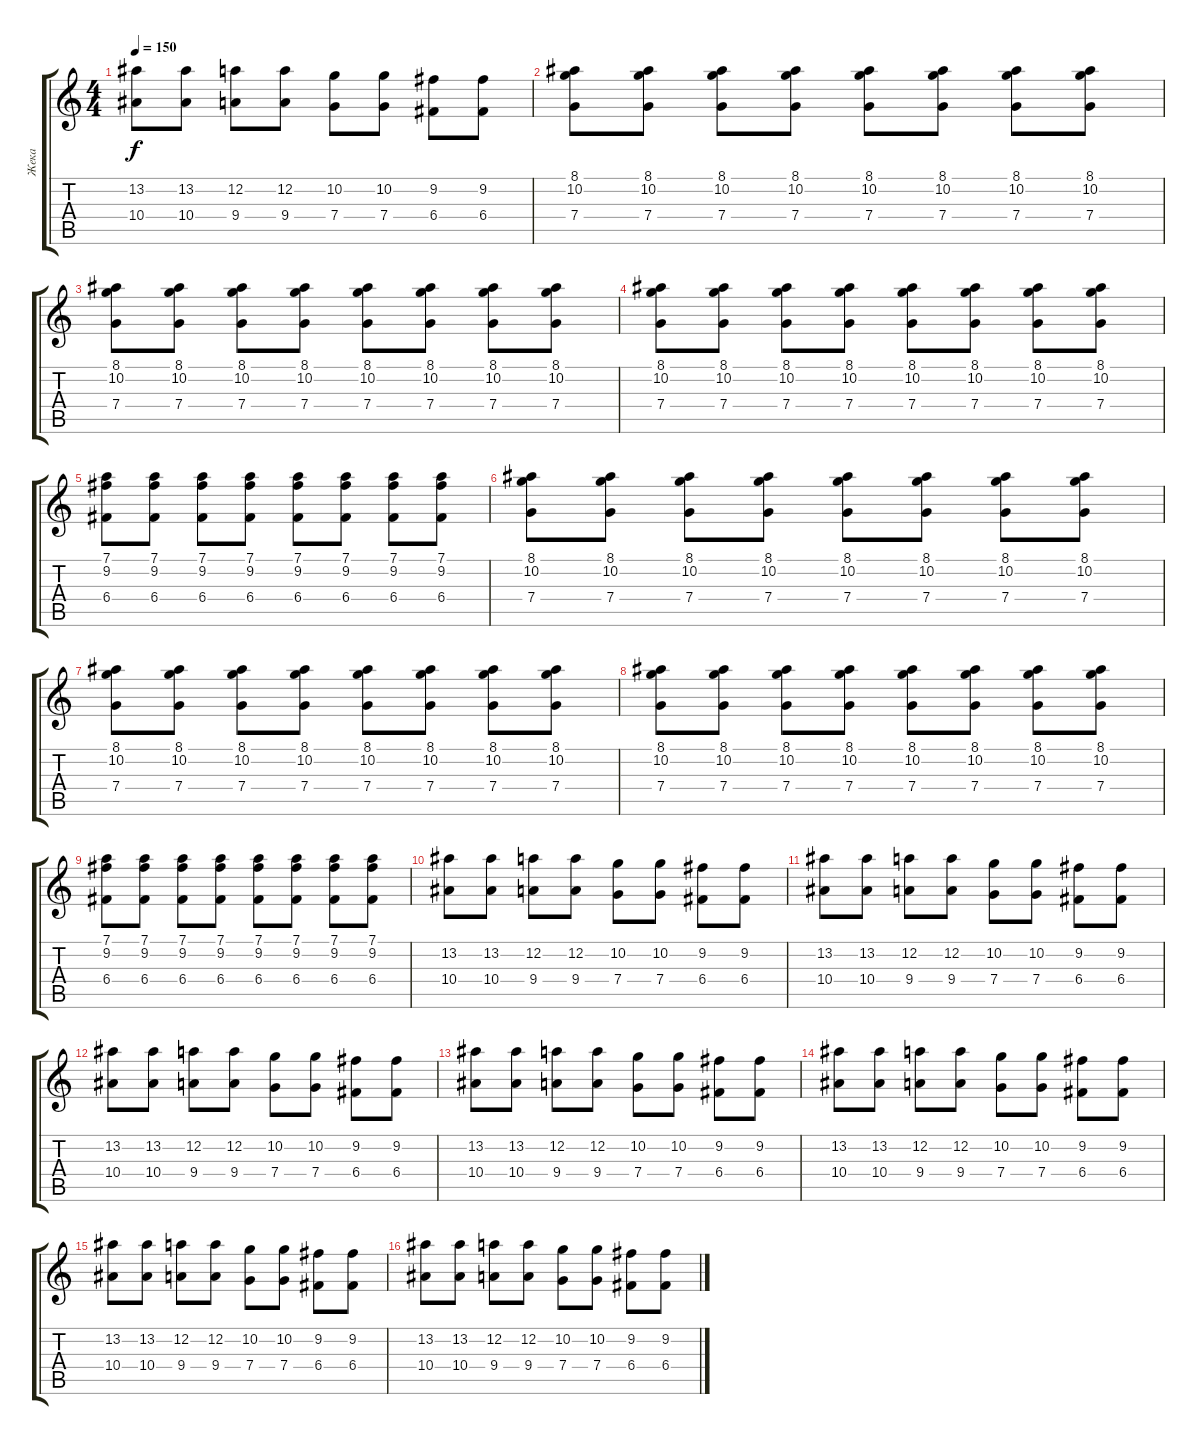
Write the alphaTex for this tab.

\track ("Жека" "Жека") {instrument overdrivenguitar}
\staff {score tabs}
\tuning (D4 A3 F3 C3 G2 C2) {hide}
\ts (4 4)
\tempo 150
\clef g2
\ks c
(13.2 10.4).8{dy f} (13.2 10.4).8 (12.2 9.4).8 (12.2 9.4).8 (10.2 7.4).8 (10.2 7.4).8 (9.2 6.4).8 (9.2 6.4).8 |
(8.1 10.2 7.4).8 (8.1 10.2 7.4).8 (8.1 10.2 7.4).8 (8.1 10.2 7.4).8 (8.1 10.2 7.4).8 (8.1 10.2 7.4).8 (8.1 10.2 7.4).8 (8.1 10.2 7.4).8 |
(8.1 10.2 7.4).8 (8.1 10.2 7.4).8 (8.1 10.2 7.4).8 (8.1 10.2 7.4).8 (8.1 10.2 7.4).8 (8.1 10.2 7.4).8 (8.1 10.2 7.4).8 (8.1 10.2 7.4).8 |
(8.1 10.2 7.4).8 (8.1 10.2 7.4).8 (8.1 10.2 7.4).8 (8.1 10.2 7.4).8 (8.1 10.2 7.4).8 (8.1 10.2 7.4).8 (8.1 10.2 7.4).8 (8.1 10.2 7.4).8 |
(7.1 9.2 6.4).8 (7.1 9.2 6.4).8 (7.1 9.2 6.4).8 (7.1 9.2 6.4).8 (7.1 9.2 6.4).8 (7.1 9.2 6.4).8 (7.1 9.2 6.4).8 (7.1 9.2 6.4).8 |
(8.1 10.2 7.4).8 (8.1 10.2 7.4).8 (8.1 10.2 7.4).8 (8.1 10.2 7.4).8 (8.1 10.2 7.4).8 (8.1 10.2 7.4).8 (8.1 10.2 7.4).8 (8.1 10.2 7.4).8 |
(8.1 10.2 7.4).8 (8.1 10.2 7.4).8 (8.1 10.2 7.4).8 (8.1 10.2 7.4).8 (8.1 10.2 7.4).8 (8.1 10.2 7.4).8 (8.1 10.2 7.4).8 (8.1 10.2 7.4).8 |
(8.1 10.2 7.4).8 (8.1 10.2 7.4).8 (8.1 10.2 7.4).8 (8.1 10.2 7.4).8 (8.1 10.2 7.4).8 (8.1 10.2 7.4).8 (8.1 10.2 7.4).8 (8.1 10.2 7.4).8 |
(7.1 9.2 6.4).8 (7.1 9.2 6.4).8 (7.1 9.2 6.4).8 (7.1 9.2 6.4).8 (7.1 9.2 6.4).8 (7.1 9.2 6.4).8 (7.1 9.2 6.4).8 (7.1 9.2 6.4).8 |
(13.2 10.4).8 (13.2 10.4).8 (12.2 9.4).8 (12.2 9.4).8 (10.2 7.4).8 (10.2 7.4).8 (9.2 6.4).8 (9.2 6.4).8 |
(13.2 10.4).8 (13.2 10.4).8 (12.2 9.4).8 (12.2 9.4).8 (10.2 7.4).8 (10.2 7.4).8 (9.2 6.4).8 (9.2 6.4).8 |
(13.2 10.4).8 (13.2 10.4).8 (12.2 9.4).8 (12.2 9.4).8 (10.2 7.4).8 (10.2 7.4).8 (9.2 6.4).8 (9.2 6.4).8 |
(13.2 10.4).8 (13.2 10.4).8 (12.2 9.4).8 (12.2 9.4).8 (10.2 7.4).8 (10.2 7.4).8 (9.2 6.4).8 (9.2 6.4).8 |
(13.2 10.4).8 (13.2 10.4).8 (12.2 9.4).8 (12.2 9.4).8 (10.2 7.4).8 (10.2 7.4).8 (9.2 6.4).8 (9.2 6.4).8 |
(13.2 10.4).8 (13.2 10.4).8 (12.2 9.4).8 (12.2 9.4).8 (10.2 7.4).8 (10.2 7.4).8 (9.2 6.4).8 (9.2 6.4).8 |
(13.2 10.4).8 (13.2 10.4).8 (12.2 9.4).8 (12.2 9.4).8 (10.2 7.4).8 (10.2 7.4).8 (9.2 6.4).8 (9.2 6.4).8
